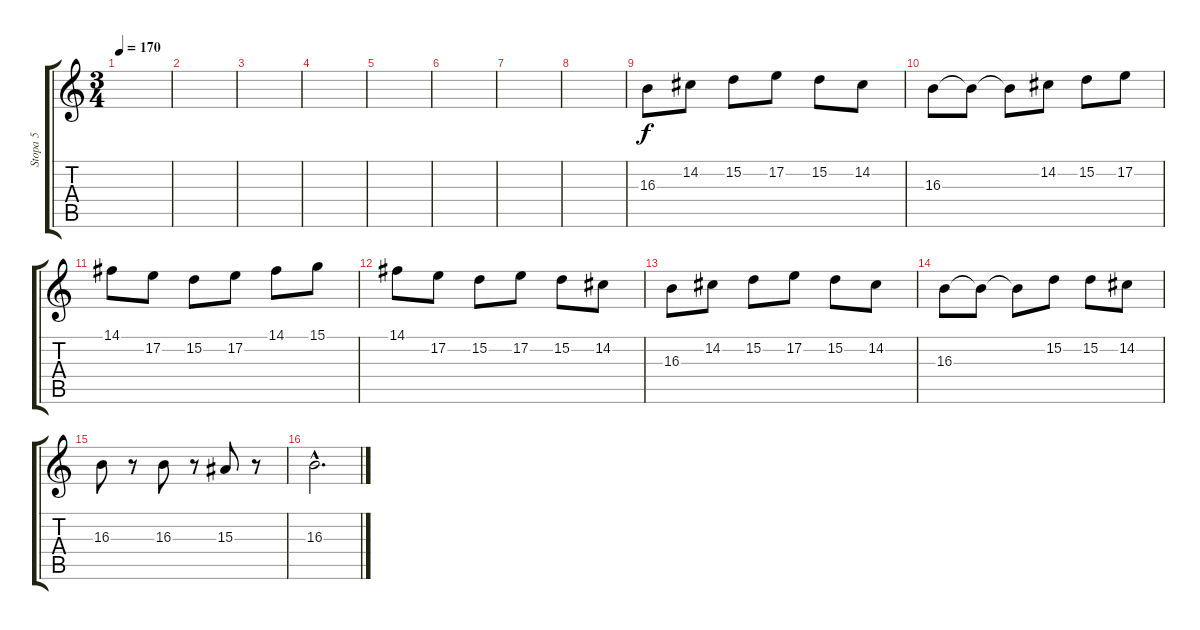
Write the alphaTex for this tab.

\track ("Stopa 5" "Stopa 5") {instrument flute}
\staff {score tabs}
\tuning (E4 B3 G3 D3 A2 E2) {hide}
\ts (3 4)
\tempo 170
\clef g2
\ks c
|
|
|
|
|
|
|
|
16.3.8{balance 8} 14.2.8 15.2.8 17.2.8 15.2.8 14.2.8 |
16.3.8 16.3{t}.8 16.3{t}.8 14.2.8 15.2.8 17.2.8 |
14.1.8 17.2.8 15.2.8 17.2.8 14.1.8 15.1.8 |
14.1.8 17.2.8 15.2.8 17.2.8 15.2.8 14.2.8 |
16.3.8 14.2.8 15.2.8 17.2.8 15.2.8 14.2.8 |
16.3.8 16.3{t}.8 16.3{t}.8 15.2.8 15.2.8 14.2.8 |
16.3.8 r.8 16.3.8 r.8 15.3.8 r.8 |
16.3{hac}.2{d}
